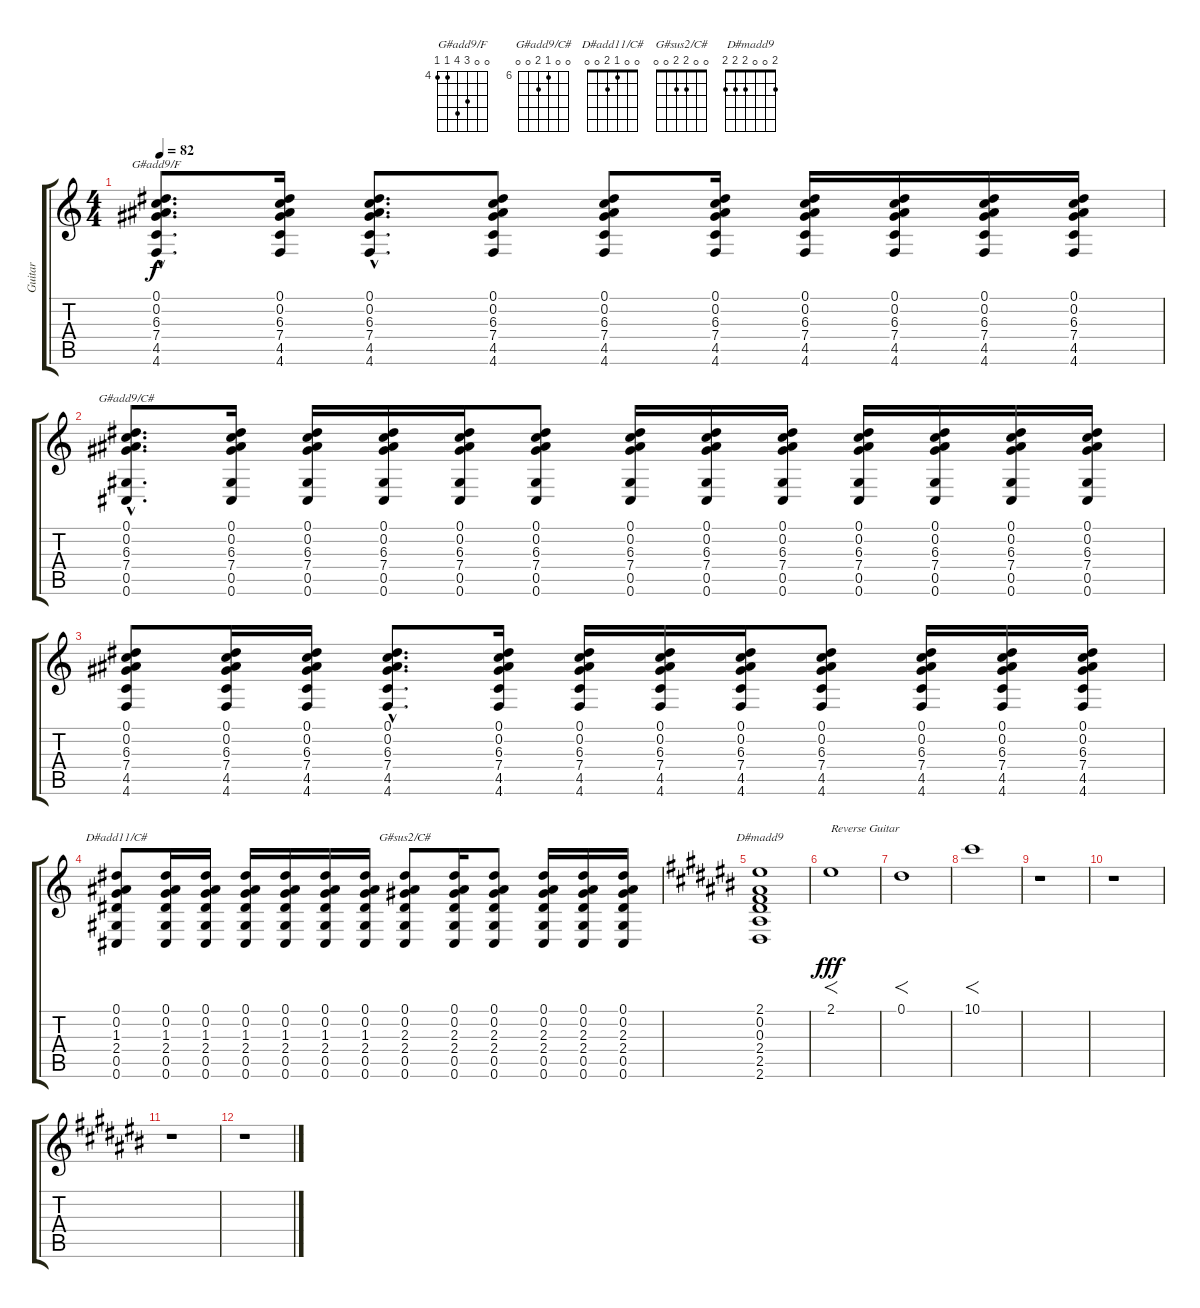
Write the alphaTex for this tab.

\track ("Guitar" "Guitar") {instrument electricguitarclean}
\staff {score tabs}
\tuning (Eb4 Bb3 Gb3 Db3 Ab2 Db2) {hide}
\chord ("G#add9/F" 0 0 6 7 4 4) {firstfret 4}
\chord ("G#add9/C#" 0 0 6 7 0 0) {firstfret 6}
\chord ("D#add11/C#" 0 0 1 2 0 0)
\chord ("G#sus2/C#" 0 0 2 2 0 0)
\chord ("D#madd9" 2 0 0 2 2 2)
\ts (4 4)
\tempo 82
\clef g2
\ks c
(0.1{hac} 0.2{hac} 6.3{hac} 7.4{hac} 4.5{hac} 4.6{hac}).8{d ch "G#add9/F" dy f} (0.1 0.2 6.3 7.4 4.5 4.6).16 (0.1{hac} 0.2{hac} 6.3{hac} 7.4{hac} 4.5{hac} 4.6{hac}).8{d} (0.1 0.2 6.3 7.4 4.5 4.6).8 (0.1 0.2 6.3 7.4 4.5 4.6).8 (0.1 0.2 6.3 7.4 4.5 4.6).16 (0.1 0.2 6.3 7.4 4.5 4.6).16 (0.1 0.2 6.3 7.4 4.5 4.6).16 (0.1 0.2 6.3 7.4 4.5 4.6).16 (0.1 0.2 6.3 7.4 4.5 4.6).16 |
(0.1{hac} 0.2{hac} 6.3{hac} 7.4{hac} 0.5{hac} 0.6{hac}).8{d ch "G#add9/C#"} (0.1 0.2 6.3 7.4 0.5 0.6).16 (0.1 0.2 6.3 7.4 0.5 0.6).16 (0.1 0.2 6.3 7.4 0.5 0.6).16 (0.1 0.2 6.3 7.4 0.5 0.6).16 (0.1 0.2 6.3 7.4 0.5 0.6).8 (0.1 0.2 6.3 7.4 0.5 0.6).16 (0.1 0.2 6.3 7.4 0.5 0.6).16 (0.1 0.2 6.3 7.4 0.5 0.6).16 (0.1 0.2 6.3 7.4 0.5 0.6).16 (0.1 0.2 6.3 7.4 0.5 0.6).16 (0.1 0.2 6.3 7.4 0.5 0.6).16 (0.1 0.2 6.3 7.4 0.5 0.6).16 |
(0.1 0.2 6.3 7.4 4.5 4.6).8 (0.1 0.2 6.3 7.4 4.5 4.6).16 (0.1 0.2 6.3 7.4 4.5 4.6).16 (0.1{hac} 0.2{hac} 6.3{hac} 7.4{hac} 4.5{hac} 4.6{hac}).8{d} (0.1 0.2 6.3 7.4 4.5 4.6).16 (0.1 0.2 6.3 7.4 4.5 4.6).16 (0.1 0.2 6.3 7.4 4.5 4.6).16 (0.1 0.2 6.3 7.4 4.5 4.6).16 (0.1 0.2 6.3 7.4 4.5 4.6).8 (0.1 0.2 6.3 7.4 4.5 4.6).16 (0.1 0.2 6.3 7.4 4.5 4.6).16 (0.1 0.2 6.3 7.4 4.5 4.6).16 |
(0.1 0.2 1.3 2.4 0.5 0.6).8{ch "D#add11/C#"} (0.1 0.2 1.3 2.4 0.5 0.6).16 (0.1 0.2 1.3 2.4 0.5 0.6).16 (0.1 0.2 1.3 2.4 0.5 0.6).16 (0.1 0.2 1.3 2.4 0.5 0.6).16 (0.1 0.2 1.3 2.4 0.5 0.6).16 (0.1 0.2 1.3 2.4 0.5 0.6).16 (0.1 0.2 2.3 2.4 0.5 0.6).8{ch "G#sus2/C#"} (0.1 0.2 2.3 2.4 0.5 0.6).16 (0.1 0.2 2.3 2.4 0.5 0.6).8 (0.1 0.2 2.3 2.4 0.5 0.6).16 (0.1 0.2 2.3 2.4 0.5 0.6).16 (0.1 0.2 2.3 2.4 0.5 0.6).16 |
\ks c#
(2.1 0.2 0.3 2.4 2.5 2.6).1{ch "D#madd9"} |
2.1.1{f txt "Reverse Guitar" dy fff volume 16 instrument acousticgrandpiano} |
0.1.1{f} |
10.1.1{f} |
r.1 |
r.1 |
r.1 |
r.1
